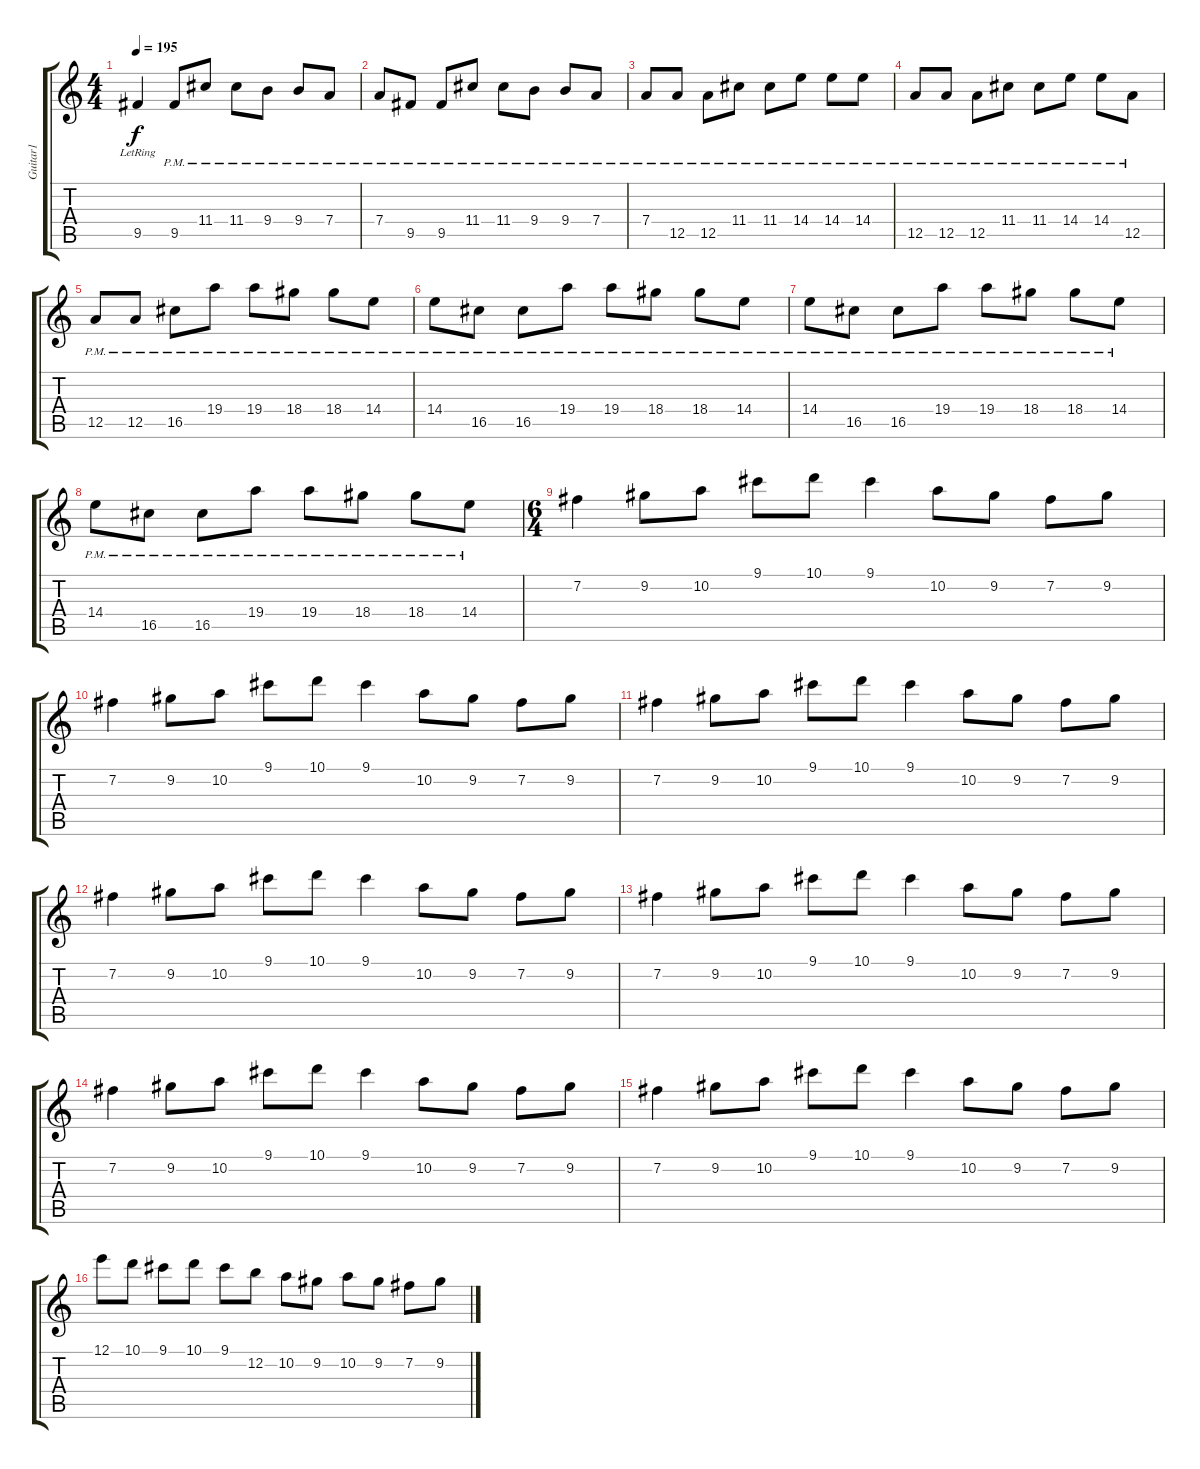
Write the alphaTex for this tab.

\track ("Guitar1" "Guitar1") {instrument distortionguitar}
\staff {score tabs}
\tuning (E4 B3 G3 D3 A2 D2) {hide}
\ts (4 4)
\tempo 195
\clef g2
\ks c
9.5{lr}.4{dy f} 9.5{pm}.8 11.4{pm}.8 11.4{pm}.8 9.4{pm}.8 9.4{pm}.8 7.4{pm}.8 |
7.4{pm}.8 9.5{pm}.8 9.5{pm}.8 11.4{pm}.8 11.4{pm}.8 9.4{pm}.8 9.4{pm}.8 7.4{pm}.8 |
7.4{pm}.8 12.5{pm}.8 12.5{pm}.8 11.4{pm}.8 11.4{pm}.8 14.4{pm}.8 14.4{pm}.8 14.4{pm}.8 |
12.5{pm}.8 12.5{pm}.8 12.5{pm}.8 11.4{pm}.8 11.4{pm}.8 14.4{pm}.8 14.4{pm}.8 12.5{pm}.8 |
12.5{pm}.8 12.5{pm}.8 16.5{pm}.8 19.4{pm}.8 19.4{pm}.8 18.4{pm}.8 18.4{pm}.8 14.4{pm}.8 |
14.4{pm}.8 16.5{pm}.8 16.5{pm}.8 19.4{pm}.8 19.4{pm}.8 18.4{pm}.8 18.4{pm}.8 14.4{pm}.8 |
14.4{pm}.8 16.5{pm}.8 16.5{pm}.8 19.4{pm}.8 19.4{pm}.8 18.4{pm}.8 18.4{pm}.8 14.4{pm}.8 |
14.4{pm}.8 16.5{pm}.8 16.5{pm}.8 19.4{pm}.8 19.4{pm}.8 18.4{pm}.8 18.4{pm}.8 14.4{pm}.8 |
\ts (6 4)
7.2.4 9.2.8 10.2.8 9.1.8 10.1.8 9.1.4 10.2.8 9.2.8 7.2.8 9.2.8 |
7.2.4 9.2.8 10.2.8 9.1.8 10.1.8 9.1.4 10.2.8 9.2.8 7.2.8 9.2.8 |
7.2.4 9.2.8 10.2.8 9.1.8 10.1.8 9.1.4 10.2.8 9.2.8 7.2.8 9.2.8 |
7.2.4 9.2.8 10.2.8 9.1.8 10.1.8 9.1.4 10.2.8 9.2.8 7.2.8 9.2.8 |
7.2.4 9.2.8 10.2.8 9.1.8 10.1.8 9.1.4 10.2.8 9.2.8 7.2.8 9.2.8 |
7.2.4 9.2.8 10.2.8 9.1.8 10.1.8 9.1.4 10.2.8 9.2.8 7.2.8 9.2.8 |
7.2.4 9.2.8 10.2.8 9.1.8 10.1.8 9.1.4 10.2.8 9.2.8 7.2.8 9.2.8 |
12.1.8 10.1.8 9.1.8 10.1.8 9.1.8 12.2.8 10.2.8 9.2.8 10.2.8 9.2.8 7.2.8 9.2.8
